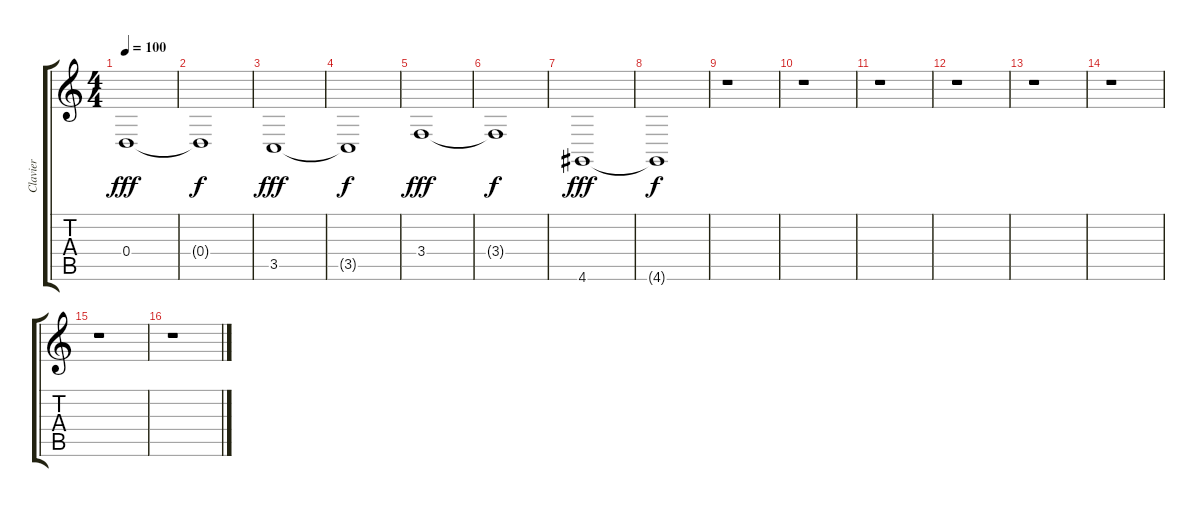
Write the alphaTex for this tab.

\track ("Clavier" "Clavier") {instrument choiraahs}
\staff {score tabs}
\tuning (E4 B3 G3 D3 A2 E2) {hide}
\ts (4 4)
\tempo 100
\clef g2
\ks c
0.4.1{dy fff} |
0.4{t}.1{dy f} |
3.5.1{dy fff} |
3.5{t}.1{dy f} |
3.4.1{dy fff} |
3.4{t}.1{dy f} |
4.6.1{dy fff} |
4.6{t}.1{dy f} |
r.1 |
r.1 |
r.1 |
r.1 |
r.1 |
r.1 |
r.1 |
r.1
